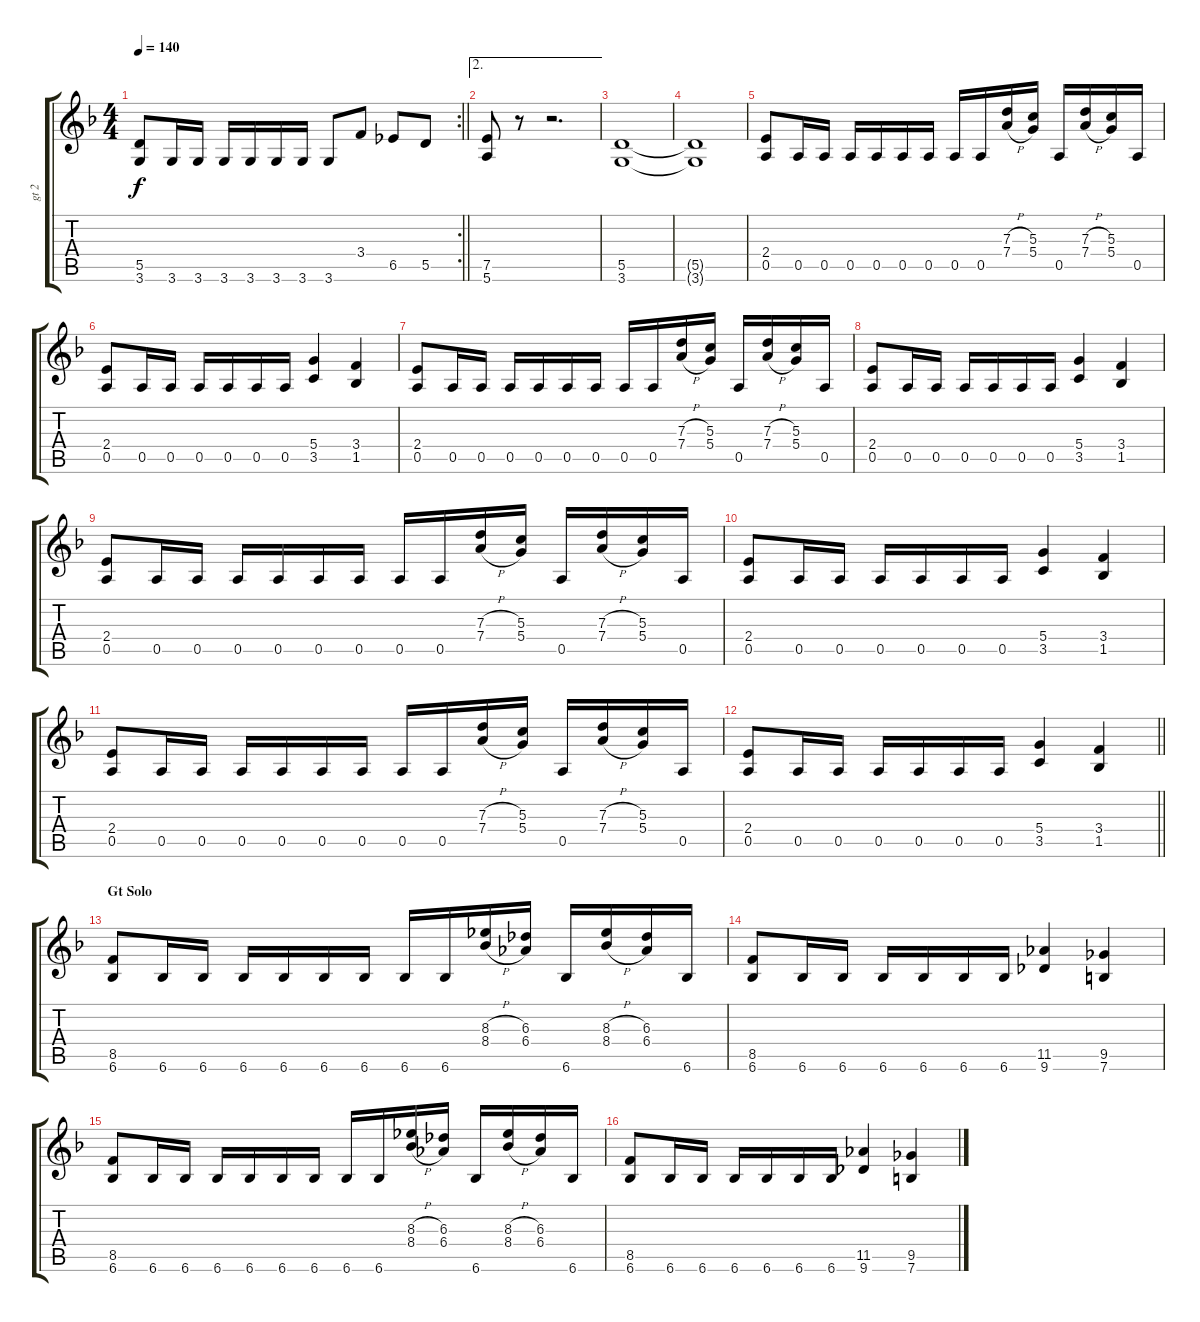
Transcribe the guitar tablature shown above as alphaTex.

\track ("gt 2" "gt 2") {instrument distortionguitar}
\staff {score tabs}
\tuning (E4 B3 G3 D3 A2 E2) {hide}
\rc 2
\ts (4 4)
\tempo 140
\clef g2
\barLineRight lightlight
\ks dminor
(5.5 3.6).8{dy f} 3.6.16 3.6.16 3.6.16 3.6.16 3.6.16 3.6.16 3.6.8 3.4.8 6.5.8 5.5.8 |
\ae 2
(7.5 5.6).8 r.8 r.2{d} |
(5.5 3.6).1 |
(5.5{t} 3.6{t}).1 |
(2.4 0.5).8 0.5.16 0.5.16 0.5.16 0.5.16 0.5.16 0.5.16 0.5.16 0.5.16 (7.3{h} 7.4{h}).16 (5.3 5.4).16 0.5.16 (7.3{h} 7.4{h}).16 (5.3 5.4).16 0.5.16 |
(2.4 0.5).8 0.5.16 0.5.16 0.5.16 0.5.16 0.5.16 0.5.16 (5.4 3.5).4 (3.4 1.5).4 |
(2.4 0.5).8 0.5.16 0.5.16 0.5.16 0.5.16 0.5.16 0.5.16 0.5.16 0.5.16 (7.3{h} 7.4{h}).16 (5.3 5.4).16 0.5.16 (7.3{h} 7.4{h}).16 (5.3 5.4).16 0.5.16 |
(2.4 0.5).8 0.5.16 0.5.16 0.5.16 0.5.16 0.5.16 0.5.16 (5.4 3.5).4 (3.4 1.5).4 |
(2.4 0.5).8 0.5.16 0.5.16 0.5.16 0.5.16 0.5.16 0.5.16 0.5.16 0.5.16 (7.3{h} 7.4{h}).16 (5.3 5.4).16 0.5.16 (7.3{h} 7.4{h}).16 (5.3 5.4).16 0.5.16 |
(2.4 0.5).8 0.5.16 0.5.16 0.5.16 0.5.16 0.5.16 0.5.16 (5.4 3.5).4 (3.4 1.5).4 |
(2.4 0.5).8 0.5.16 0.5.16 0.5.16 0.5.16 0.5.16 0.5.16 0.5.16 0.5.16 (7.3{h} 7.4{h}).16 (5.3 5.4).16 0.5.16 (7.3{h} 7.4{h}).16 (5.3 5.4).16 0.5.16 |
\barLineRight lightlight
(2.4 0.5).8 0.5.16 0.5.16 0.5.16 0.5.16 0.5.16 0.5.16 (5.4 3.5).4 (3.4 1.5).4 |
\section ("" "Gt Solo")
(8.5 6.6).8 6.6.16 6.6.16 6.6.16 6.6.16 6.6.16 6.6.16 6.6.16 6.6.16 (8.3{h} 8.4{h}).16 (6.3 6.4).16 6.6.16 (8.3{h} 8.4{h}).16 (6.3 6.4).16 6.6.16 |
(8.5 6.6).8 6.6.16 6.6.16 6.6.16 6.6.16 6.6.16 6.6.16 (11.5 9.6).4 (9.5 7.6).4 |
(8.5 6.6).8 6.6.16 6.6.16 6.6.16 6.6.16 6.6.16 6.6.16 6.6.16 6.6.16 (8.3{h} 8.4{h}).16 (6.3 6.4).16 6.6.16 (8.3{h} 8.4{h}).16 (6.3 6.4).16 6.6.16 |
(8.5 6.6).8 6.6.16 6.6.16 6.6.16 6.6.16 6.6.16 6.6.16 (11.5 9.6).4 (9.5 7.6).4
